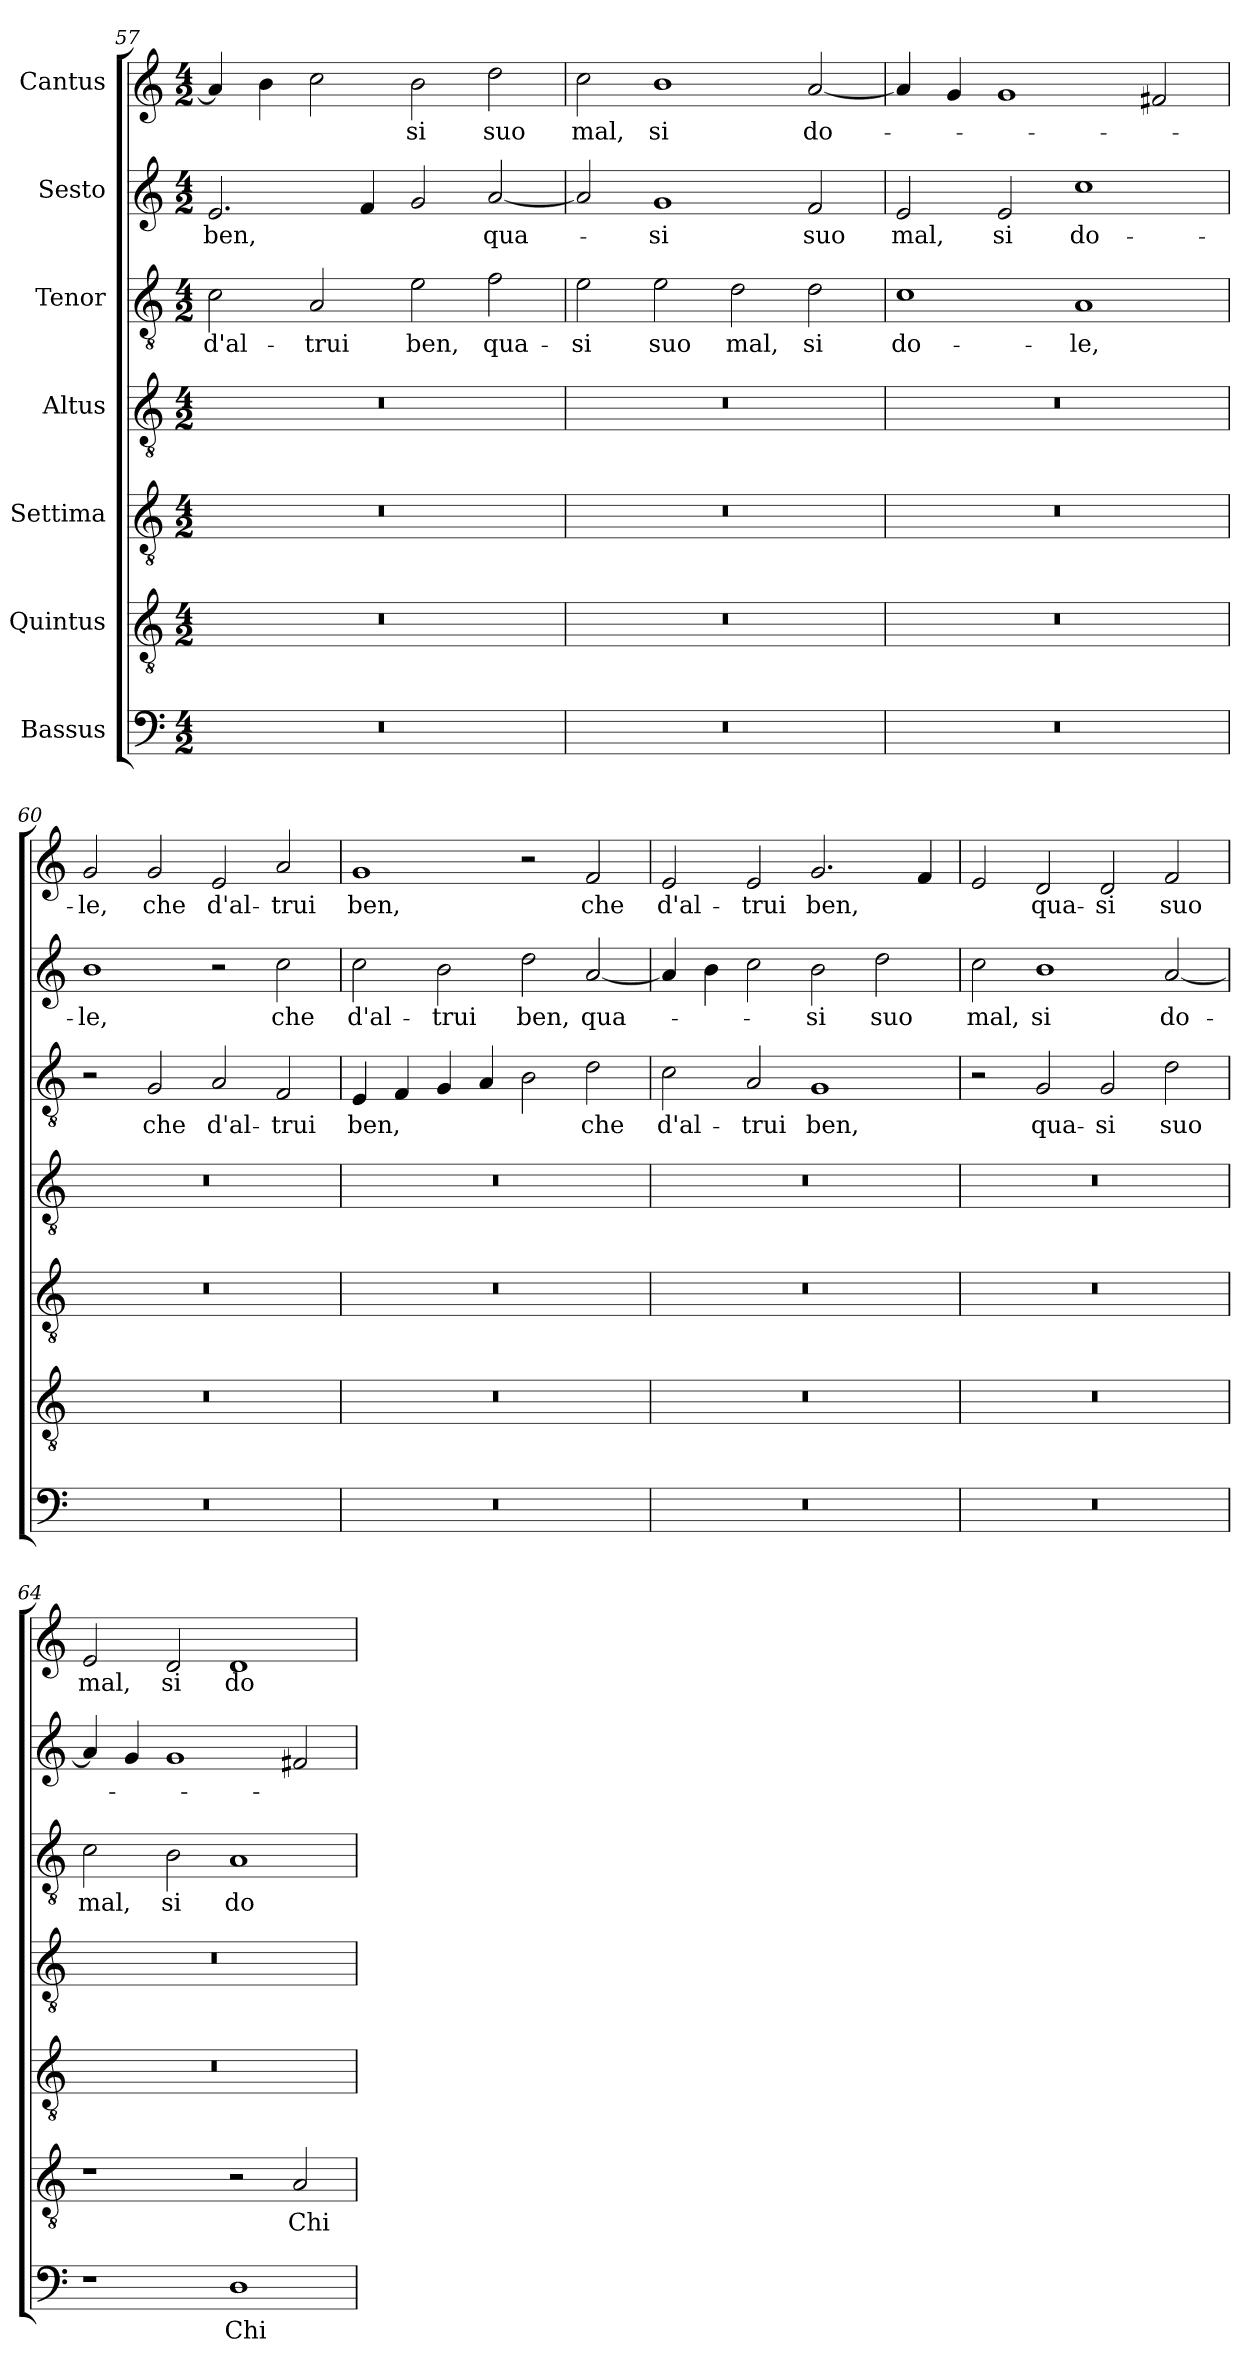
**kern	**text	**kern	**text	**kern	**kern	**kern	**text	**kern	**text	**kern	**text
*part7	*part7	*part6	*part6	*part5	*part4	*part3	*part3	*part2	*part2	*part1	*part1
*staff7	*staff7	*staff6	*staff6	*staff5	*staff4	*staff3	*staff3	*staff2	*staff2	*staff1	*staff1
*I"Bassus	*	*I"Quintus	*	*I"Settima	*I"Altus	*I"Tenor	*	*I"Sesto	*	*I"Cantus	*
*clefF4	*	*clefGv2	*	*clefGv2	*clefGv2	*clefGv2	*	*clefG2	*	*clefG2	*
*k[]	*	*k[]	*	*k[]	*k[]	*k[]	*	*k[]	*	*k[]	*
*M4/2	*	*M4/2	*	*M4/2	*M4/2	*M4/2	*	*M4/2	*	*M4/2	*
=57	=57	=57	=57	=57	=57	=57	=57	=57	=57	=57	=57
!	!	!	!	!	!	!	!LO:LY:b	!	!LO:LY:b	!	!
0r	.	0r	.	0r	0r	2c\	d'al-	2.e/	ben,	4a/]	.
.	.	.	.	.	.	.	.	.	.	4b\	.
!	!	!	!	!	!	!	!LO:LY:b	!	!	!	!
.	.	.	.	.	.	2A/	-trui	.	.	2cc\	.
.	.	.	.	.	.	.	.	4f/	.	.	.
!	!	!	!	!	!	!	!LO:LY:b	!	!	!	!LO:LY:b
.	.	.	.	.	.	2e\	ben,	2g/	.	2b\	-si
!	!	!	!	!	!	!	!LO:LY:b	!	!LO:LY:b	!	!LO:LY:b
.	.	.	.	.	.	2f\	qua-	[2a/	qua-	2dd\	suo
!!LO:PB:g=z
=58	=58	=58	=58	=58	=58	=58	=58	=58	=58	=58	=58
!	!	!	!	!	!	!	!LO:LY:b	!	!	!	!LO:LY:b
0r	.	0r	.	0r	0r	2e\	-si	2a/]	.	2cc\	mal,
!	!	!	!	!	!	!	!LO:LY:b	!	!LO:LY:b	!	!LO:LY:b
.	.	.	.	.	.	2e\	suo	1g	-si	1b	si
!	!	!	!	!	!	!	!LO:LY:b	!	!	!	!
.	.	.	.	.	.	2d\	mal,	.	.	.	.
!	!	!	!	!	!	!	!LO:LY:b	!	!LO:LY:b	!	!LO:LY:b
.	.	.	.	.	.	2d\	si	2f/	suo	[2a/	do-
=59	=59	=59	=59	=59	=59	=59	=59	=59	=59	=59	=59
!	!	!	!	!	!	!	!LO:LY:b	!	!LO:LY:b	!	!
0r	.	0r	.	0r	0r	1c	do-	2e/	mal,	4a/]	.
.	.	.	.	.	.	.	.	.	.	4g/	.
!	!	!	!	!	!	!	!	!	!LO:LY:b	!	!
.	.	.	.	.	.	.	.	2e/	si	1g	.
!	!	!	!	!	!	!	!LO:LY:b	!	!LO:LY:b	!	!
.	.	.	.	.	.	1A	-le,	1cc	do-	.	.
.	.	.	.	.	.	.	.	.	.	2f#X/	.
=60	=60	=60	=60	=60	=60	=60	=60	=60	=60	=60	=60
!	!	!	!	!	!	!	!	!	!LO:LY:b	!	!LO:LY:b
0r	.	0r	.	0r	0r	2r	.	1b	-le,	2g/	-le,
!	!	!	!	!	!	!	!LO:LY:b	!	!	!	!LO:LY:b
.	.	.	.	.	.	2G/	che	.	.	2g/	che
!	!	!	!	!	!	!	!LO:LY:b	!	!	!	!LO:LY:b
.	.	.	.	.	.	2A/	d'al-	2r	.	2e/	d'al-
!	!	!	!	!	!	!	!LO:LY:b	!	!LO:LY:b	!	!LO:LY:b
.	.	.	.	.	.	2F/	-trui	2cc\	che	2a/	-trui
=61	=61	=61	=61	=61	=61	=61	=61	=61	=61	=61	=61
!	!	!	!	!	!	!	!LO:LY:b	!	!LO:LY:b	!	!LO:LY:b
0r	.	0r	.	0r	0r	4E/	ben,	2cc\	d'al-	1g	ben,
.	.	.	.	.	.	4F/	.	.	.	.	.
!	!	!	!	!	!	!	!	!	!LO:LY:b	!	!
.	.	.	.	.	.	4G/	.	2b\	-trui	.	.
.	.	.	.	.	.	4A/	.	.	.	.	.
!	!	!	!	!	!	!	!	!	!LO:LY:b	!	!
.	.	.	.	.	.	2B\	.	2dd\	ben,	2r	.
!	!	!	!	!	!	!	!LO:LY:b	!	!LO:LY:b	!	!LO:LY:b
.	.	.	.	.	.	2d\	che	[2a/	qua-	2f/	che
=62	=62	=62	=62	=62	=62	=62	=62	=62	=62	=62	=62
!	!	!	!	!	!	!	!LO:LY:b	!	!	!	!LO:LY:b
0r	.	0r	.	0r	0r	2c\	d'al-	4a/]	.	2e/	d'al-
.	.	.	.	.	.	.	.	4b\	.	.	.
!	!	!	!	!	!	!	!LO:LY:b	!	!	!	!LO:LY:b
.	.	.	.	.	.	2A/	-trui	2cc\	.	2e/	-trui
!	!	!	!	!	!	!	!LO:LY:b	!	!LO:LY:b	!	!LO:LY:b
.	.	.	.	.	.	1G	ben,	2b\	-si	2.g/	ben,
!	!	!	!	!	!	!	!	!	!LO:LY:b	!	!
.	.	.	.	.	.	.	.	2dd\	suo	.	.
.	.	.	.	.	.	.	.	.	.	4f/	.
=63	=63	=63	=63	=63	=63	=63	=63	=63	=63	=63	=63
!	!	!	!	!	!	!	!	!	!LO:LY:b	!	!
0r	.	0r	.	0r	0r	2r	.	2cc\	mal,	2e/	.
!	!	!	!	!	!	!	!LO:LY:b	!	!LO:LY:b	!	!LO:LY:b
.	.	.	.	.	.	2G/	qua-	1b	si	2d/	qua-
!	!	!	!	!	!	!	!LO:LY:b	!	!	!	!LO:LY:b
.	.	.	.	.	.	2G/	-si	.	.	2d/	-si
!	!	!	!	!	!	!	!LO:LY:b	!	!LO:LY:b	!	!LO:LY:b
.	.	.	.	.	.	2d\	suo	[2a/	do-	2f/	suo
!!LO:LB:g=z
=64	=64	=64	=64	=64	=64	=64	=64	=64	=64	=64	=64
!	!	!	!	!	!	!	!LO:LY:b	!	!	!	!LO:LY:b
1r	.	1r	.	0r	0r	2c\	mal,	4a/]	.	2e/	mal,
.	.	.	.	.	.	.	.	4g/	.	.	.
!	!	!	!	!	!	!	!LO:LY:b	!	!	!	!LO:LY:b
.	.	.	.	.	.	2B\	si	1g	.	2d/	si
!	!LO:LY:b	!	!	!	!	!	!LO:LY:b	!	!	!	!LO:LY:b
1D	Chi	2r	.	.	.	1A	do-	.	.	1d	do-
!	!	!	!LO:LY:b	!	!	!	!	!	!	!	!
.	.	2A/	Chi	.	.	.	.	2f#X/	.	.	.
=	=	=	=	=	=	=	=	=	=	=	=
*-	*-	*-	*-	*-	*-	*-	*-	*-	*-	*-	*-
